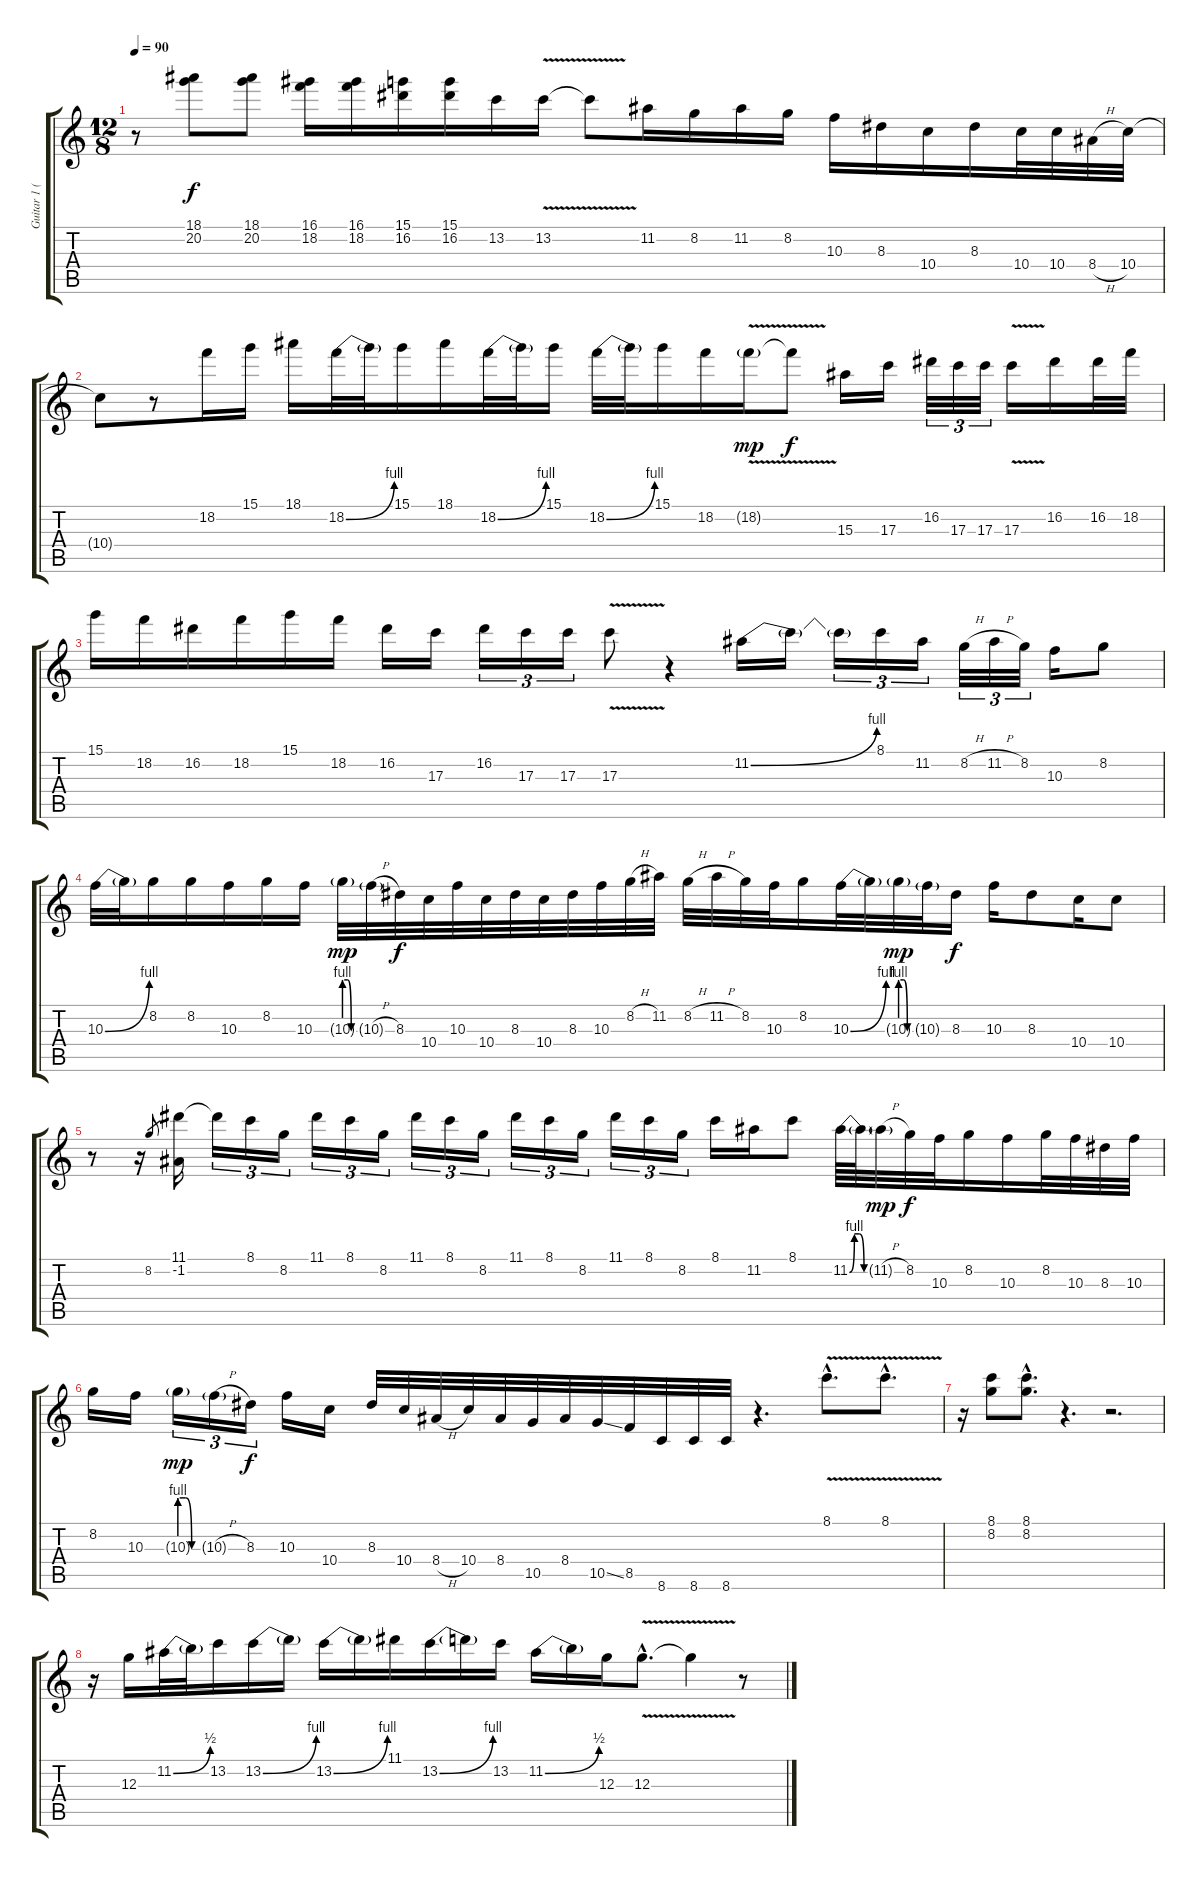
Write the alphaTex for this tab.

\track ("Guitar 1 (Eric Clapton)" "Guitar 1 (") {instrument distortionguitar}
\staff {score tabs}
\tuning (E4 B3 G3 D3 A2 E2) {hide}
\ts (12 8)
\tempo 90
\clef g2
\ks c
r.8{dy f} (18.1 20.2).8 (18.1 20.2).8 (16.1 18.2).16 (16.1 18.2).16 (15.1 16.2).16 (15.1 16.2).16 13.2.16 13.2{v}.16 13.2{t}.8 11.2.16 8.2.16 11.2.16 8.2.16 10.3.16 8.3.16 10.4.16 8.3.16 10.4.32 10.4.32 8.4{h}.32 10.4.32 |
10.4{t}.8 r.8 18.2.16 15.1.16 18.1.16 18.2{be (bend 0 0 60 4)}.32 18.2{t}.32 15.1.16 18.1.16 18.2{be (bend 0 0 60 4)}.32 18.2{t}.32 15.1.16 18.2{be (bend 0 0 60 4)}.32 18.2{t}.32 15.1.16 18.2.16 18.2{v g}.16{dy mp} 18.2{t}.8{dy f} 15.3.16 17.3.16 16.2.32{tu (3 2)} 17.3.32{tu (3 2)} 17.3.32{tu (3 2)} 17.3{v}.16 16.2.16 16.2.32 18.2.32 |
15.1.16 18.2.16 16.2.16 18.2.16 15.1.16 18.2.16 16.2.16 17.3.16 16.2.16{tu (3 2)} 17.3.16{tu (3 2)} 17.3.16{tu (3 2)} 17.3{v}.8 r.4 11.2{be (bend 0 0 60 4)}.16 11.2{t}.16 11.2{t}.16{tu (3 2)} 8.1.16{tu (3 2)} 11.2.16{tu (3 2)} 8.2{h}.32{tu (3 2)} 11.2{h}.32{tu (3 2)} 8.2.32{tu (3 2)} 10.3.16 8.2.8 |
10.3{be (bend 0 0 60 4)}.32 10.3{t}.32 8.2.16 8.2.16 10.3.16 8.2.16 10.3.16 10.3{be (custom 0 4 20 4 40 0 60 0) g}.32{dy mp} 10.3{h g}.32 8.3.32{dy f} 10.4.32 10.3.32 10.4.32 8.3.32 10.4.32 8.3.32 10.3.32 8.2{h}.32 11.2.32 8.2{h}.32 11.2{h}.32 8.2.32 10.3.32 8.2.16 10.3{be (bend 0 0 60 4)}.32 10.3{t}.32 10.3{be (custom 0 4 20 4 40 0 60 0) g}.32{dy mp} 10.3{g}.32 8.3.16{dy f} 10.3.16 8.3.8 10.4.16 10.4.8 |
r.8 r.16 8.2.8{gr} (11.1 -1.2).16 11.1{t}.16{tu (3 2)} 8.1.16{tu (3 2)} 8.2.16{tu (3 2)} 11.1.16{tu (3 2)} 8.1.16{tu (3 2)} 8.2.16{tu (3 2)} 11.1.16{tu (3 2)} 8.1.16{tu (3 2)} 8.2.16{tu (3 2)} 11.1.16{tu (3 2)} 8.1.16{tu (3 2)} 8.2.16{tu (3 2)} 11.1.16{tu (3 2)} 8.1.16{tu (3 2)} 8.2.16{tu (3 2)} 8.1.16 11.2.16 8.1.8 11.2{be (custom 0 0 15 4 30 4 45 0 60 0)}.64 11.2{t}.64 11.2{h g}.32{dy mp} 8.2.32{dy f} 10.3.32 8.2.16 10.3.16 8.2.32 10.3.32 8.3.32 10.3.32 |
8.2.16 10.3.16 10.3{be (custom 0 4 20 4 40 0 60 0) g}.16{tu (3 2) dy mp} 10.3{h g}.16{tu (3 2)} 8.3.16{tu (3 2) dy f} 10.3.16 10.4.16 8.3.32 10.4.32 8.4{h}.32 10.4.32 8.4.32 10.5.32 8.4.32 10.5{ss}.32 8.5.32 8.6.32 8.6.32 8.6.32 r.4{d} 8.1{v hac}.8{d} 8.1{v hac}.8{d} |
r.16 (8.1 8.2).8 (8.1{hac} 8.2{hac}).8{d} r.4{d} r.2{d} |
r.16 12.3.16 11.2{be (bend 0 0 60 2)}.32 11.2{t}.32 13.2.16 13.2{be (bend 0 0 60 4)}.16 13.2{t}.16 13.2{be (bend 0 0 60 4)}.16 13.2{t}.16 11.1.16 13.2{be (bend 0 0 60 4)}.16 13.2{t}.16 13.2.16 11.2{be (bend 0 0 60 2)}.16 11.2{t}.16 12.3.16 12.3{v hac}.8{d} 12.3{t}.4 r.8
